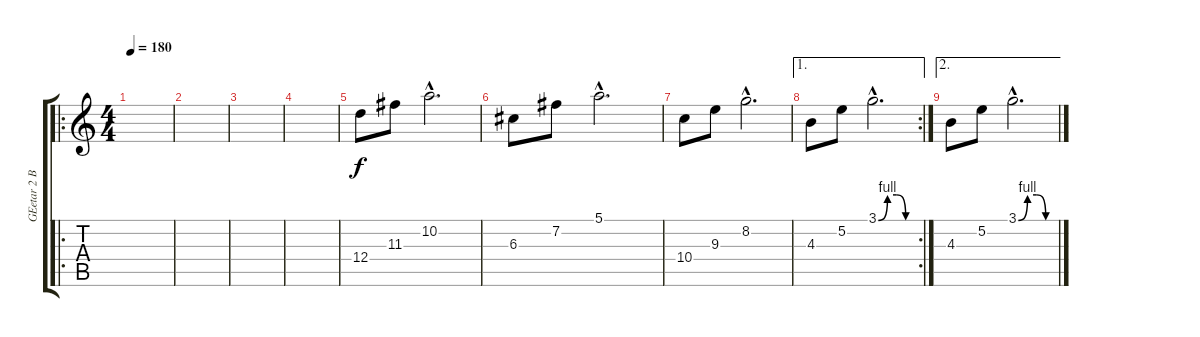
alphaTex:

\track ("GEetar 2 Backup" "GEetar 2 B") {instrument acousticguitarsteel}
\staff {score tabs}
\tuning (E4 B3 G3 D3 A2 E2) {hide}
\ro
\ts (4 4)
\tempo 180
\clef g2
\ks c
|
|
|
|
12.4.8{volume 16 instrument cello} 11.3.8 10.2{hac}.2{d} |
6.3.8 7.2.8 5.1{hac}.2{d} |
10.4.8 9.3.8 8.2{hac}.2{d} |
\ae 1
\rc 2
4.3.8 5.2.8 3.1{be (custom 0 0 15 4 30 4 45 0 60 0) hac}.2{d} |
\ae 2
4.3.8 5.2.8 3.1{be (custom 0 0 15 4 30 4 45 0 60 0) hac}.2{d}
